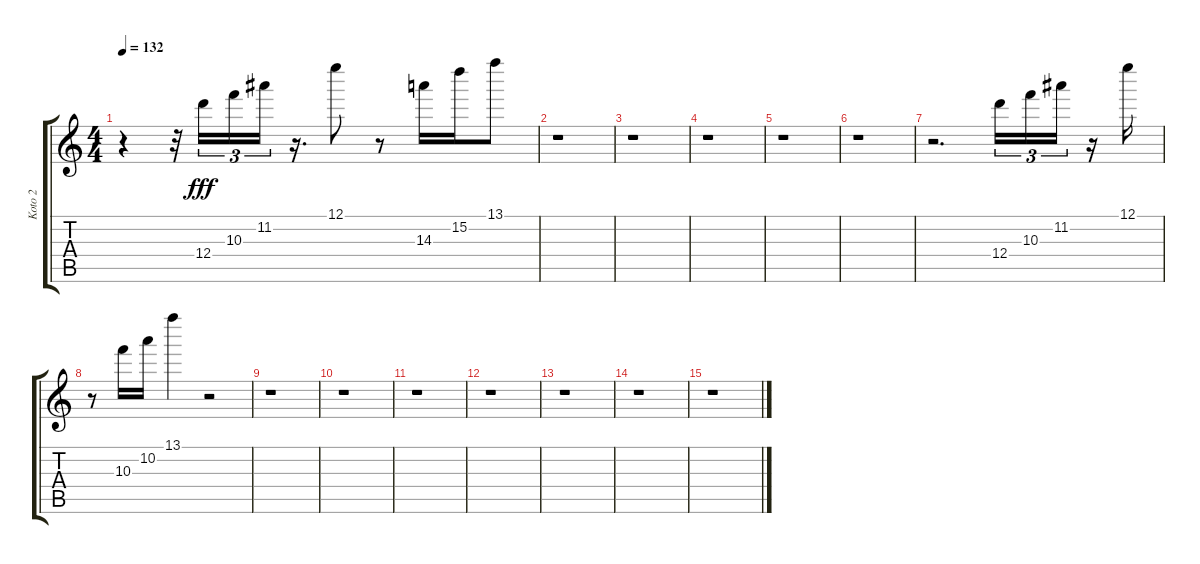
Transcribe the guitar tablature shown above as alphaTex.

\track ("Koto 2" "Koto 2") {instrument acousticguitarnylon}
\staff {score tabs}
\tuning (E5 B4 G4 D4 A3 E3) {hide}
\ts (4 4)
\tempo 132
\clef g2
\ks c
r.4{dy fff} r.32 12.4.16{tu (3 2)} 10.3.16{tu (3 2)} 11.2.16{tu (3 2)} r.16{d} 12.1.8 r.8 14.3.16 15.2.16 13.1.8 |
r.1 |
r.1 |
r.1 |
r.1 |
r.1 |
r.2{d} 12.4.16{tu (3 2)} 10.3.16{tu (3 2)} 11.2.16{tu (3 2)} r.16 12.1.16 |
r.8 10.3.16 10.2.16 13.1.4 r.2 |
r.1 |
r.1 |
r.1 |
r.1 |
r.1 |
r.1 |
r.1
